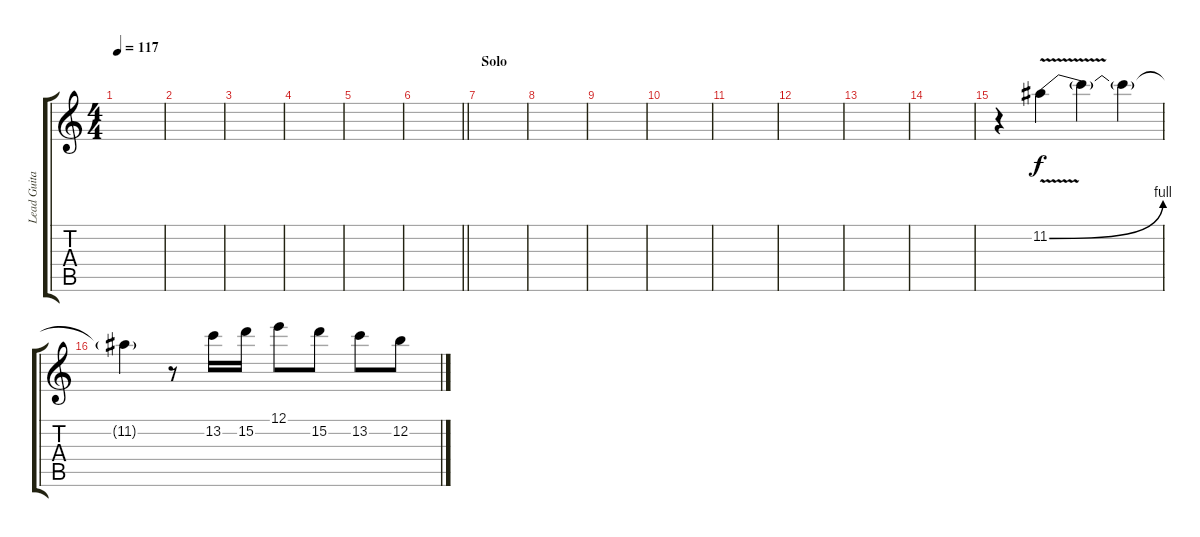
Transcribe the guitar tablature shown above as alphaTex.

\track ("Lead Guitar 2" "Lead Guita") {instrument distortionguitar}
\staff {score tabs}
\tuning (E4 B3 G3 D3 A2 E2) {hide}
\ts (4 4)
\tempo 117
\clef g2
\ks c
|
|
|
|
|
\barLineRight lightlight
|
\section ("" "Solo")
|
|
|
|
|
|
|
|
r.4 11.2{be (bend 0 0 60 4) v}.4 11.2{t}.4 11.2{t}.4 |
11.2{t}.4 r.8 13.2.16 15.2.16 12.1.8 15.2.8 13.2.8 12.2.8
